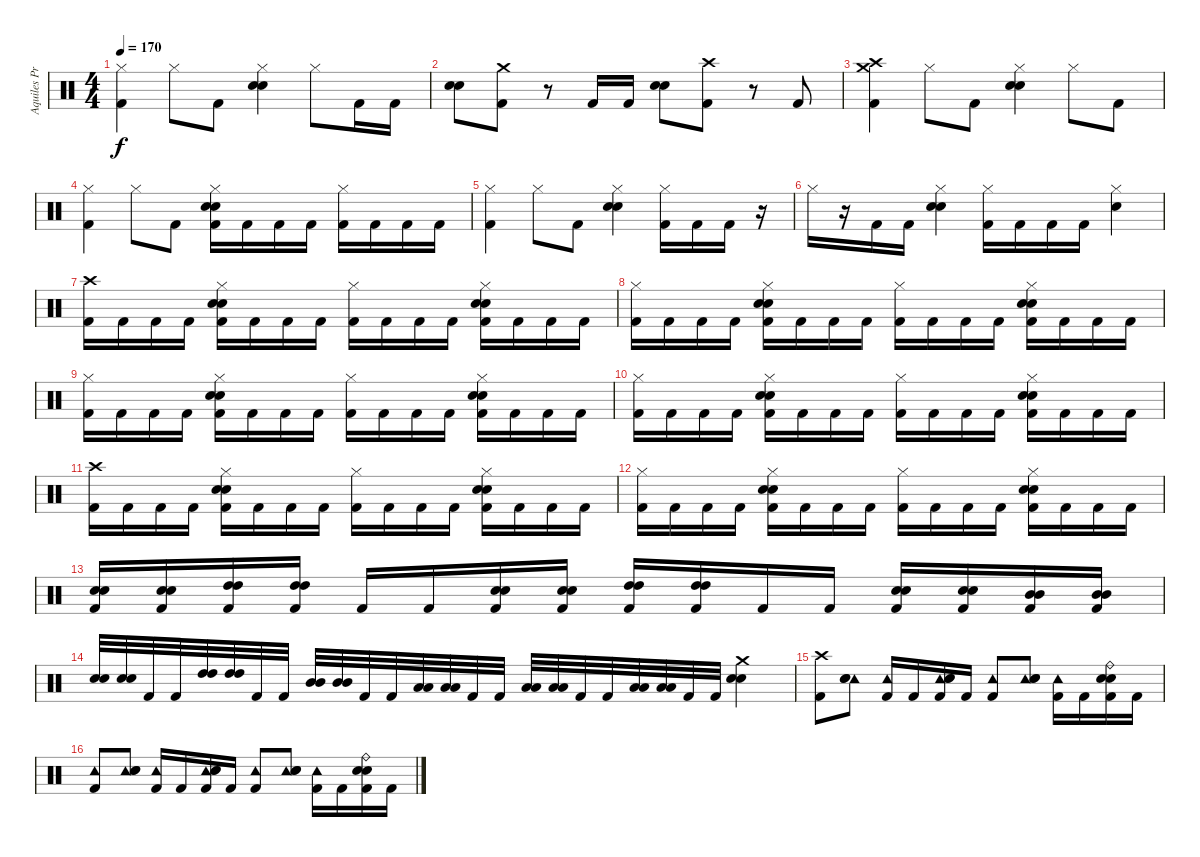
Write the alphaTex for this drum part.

\track ("Aquiles Priester" "Aquiles Pr") {instrument percussion}
\staff {score}
\articulation defaults
\ts (4 4)
\tempo 170
\clef neutral
\ks c
("Hi-Hat (closed)" "Kick (hit) 2").4{dy f} "Hi-Hat (closed)".8 "Kick (hit) 2".8 ("Hi-Hat (closed)" "Electric Snare (hit)" "Snare (hit) 2").4 "Hi-Hat (closed)".8 "Kick (hit) 2".16 "Kick (hit) 2".16 |
("Electric Snare (hit)" "Snare (hit) 2").8 ("Crash medium (hit)" "Kick (hit) 2").8 r.8 "Kick (hit) 2".16 "Kick (hit) 2".16 ("Electric Snare (hit)" "Snare (hit) 2").8 ("Crash high (hit)" "Kick (hit) 2").8 r.8 "Kick (hit) 2".8 |
("Crash medium (hit)" "Crash high (hit)" "Kick (hit) 2").4 "Hi-Hat (closed)".8 "Kick (hit) 2".8 ("Hi-Hat (closed)" "Electric Snare (hit)" "Snare (hit) 2").4 "Hi-Hat (closed)".8 "Kick (hit) 2".8 |
("Hi-Hat (closed)" "Kick (hit) 2").4 "Hi-Hat (closed)".8 "Kick (hit) 2".8 ("Hi-Hat (closed)" "Electric Snare (hit)" "Snare (hit) 2" "Kick (hit) 2").16 "Kick (hit) 2".16 "Kick (hit) 2".16 "Kick (hit) 2".16 ("Hi-Hat (closed)" "Kick (hit) 2").16 "Kick (hit) 2".16 "Kick (hit) 2".16 "Kick (hit) 2".16 |
("Hi-Hat (closed)" "Kick (hit) 2").4 "Hi-Hat (closed)".8 "Kick (hit) 2".8 ("Hi-Hat (closed)" "Electric Snare (hit)" "Snare (hit) 2").4 ("Hi-Hat (closed)" "Kick (hit) 2").16 "Kick (hit) 2".16 "Kick (hit) 2".16 r.16 |
"Hi-Hat (closed)".16 r.16 "Kick (hit) 2".16 "Kick (hit) 2".16 ("Hi-Hat (closed)" "Electric Snare (hit)" "Snare (hit) 2").4 ("Hi-Hat (closed)" "Kick (hit) 2").16 "Kick (hit) 2".16 "Kick (hit) 2".16 "Kick (hit) 2".16 ("Hi-Hat (closed)" "Electric Snare (hit)").4 |
("Crash high (hit)" "Kick (hit) 2").16 "Kick (hit) 2".16 "Kick (hit) 2".16 "Kick (hit) 2".16 ("Hi-Hat (closed)" "Electric Snare (hit)" "Snare (hit) 2" "Kick (hit) 2").16 "Kick (hit) 2".16 "Kick (hit) 2".16 "Kick (hit) 2".16 ("Hi-Hat (closed)" "Kick (hit) 2").16 "Kick (hit) 2".16 "Kick (hit) 2".16 "Kick (hit) 2".16 ("Hi-Hat (closed)" "Electric Snare (hit)" "Snare (hit) 2" "Kick (hit) 2").16 "Kick (hit) 2".16 "Kick (hit) 2".16 "Kick (hit) 2".16 |
("Hi-Hat (closed)" "Kick (hit) 2").16 "Kick (hit) 2".16 "Kick (hit) 2".16 "Kick (hit) 2".16 ("Hi-Hat (closed)" "Electric Snare (hit)" "Snare (hit) 2" "Kick (hit) 2").16 "Kick (hit) 2".16 "Kick (hit) 2".16 "Kick (hit) 2".16 ("Hi-Hat (closed)" "Kick (hit) 2").16 "Kick (hit) 2".16 "Kick (hit) 2".16 "Kick (hit) 2".16 ("Hi-Hat (closed)" "Electric Snare (hit)" "Snare (hit) 2" "Kick (hit) 2").16 "Kick (hit) 2".16 "Kick (hit) 2".16 "Kick (hit) 2".16 |
("Hi-Hat (closed)" "Kick (hit) 2").16 "Kick (hit) 2".16 "Kick (hit) 2".16 "Kick (hit) 2".16 ("Hi-Hat (closed)" "Electric Snare (hit)" "Snare (hit) 2" "Kick (hit) 2").16 "Kick (hit) 2".16 "Kick (hit) 2".16 "Kick (hit) 2".16 ("Hi-Hat (closed)" "Kick (hit) 2").16 "Kick (hit) 2".16 "Kick (hit) 2".16 "Kick (hit) 2".16 ("Hi-Hat (closed)" "Electric Snare (hit)" "Snare (hit) 2" "Kick (hit) 2").16 "Kick (hit) 2".16 "Kick (hit) 2".16 "Kick (hit) 2".16 |
("Hi-Hat (closed)" "Kick (hit) 2").16 "Kick (hit) 2".16 "Kick (hit) 2".16 "Kick (hit) 2".16 ("Hi-Hat (closed)" "Electric Snare (hit)" "Snare (hit) 2" "Kick (hit) 2").16 "Kick (hit) 2".16 "Kick (hit) 2".16 "Kick (hit) 2".16 ("Hi-Hat (closed)" "Kick (hit) 2").16 "Kick (hit) 2".16 "Kick (hit) 2".16 "Kick (hit) 2".16 ("Hi-Hat (closed)" "Electric Snare (hit)" "Snare (hit) 2" "Kick (hit) 2").16 "Kick (hit) 2".16 "Kick (hit) 2".16 "Kick (hit) 2".16 |
("Crash high (hit)" "Kick (hit) 2").16 "Kick (hit) 2".16 "Kick (hit) 2".16 "Kick (hit) 2".16 ("Hi-Hat (closed)" "Electric Snare (hit)" "Snare (hit) 2" "Kick (hit) 2").16 "Kick (hit) 2".16 "Kick (hit) 2".16 "Kick (hit) 2".16 ("Hi-Hat (closed)" "Kick (hit) 2").16 "Kick (hit) 2".16 "Kick (hit) 2".16 "Kick (hit) 2".16 ("Hi-Hat (closed)" "Electric Snare (hit)" "Snare (hit) 2" "Kick (hit) 2").16 "Kick (hit) 2".16 "Kick (hit) 2".16 "Kick (hit) 2".16 |
("Hi-Hat (closed)" "Kick (hit) 2").16 "Kick (hit) 2".16 "Kick (hit) 2".16 "Kick (hit) 2".16 ("Hi-Hat (closed)" "Electric Snare (hit)" "Snare (hit) 2" "Kick (hit) 2").16 "Kick (hit) 2".16 "Kick (hit) 2".16 "Kick (hit) 2".16 ("Hi-Hat (closed)" "Kick (hit) 2").16 "Kick (hit) 2".16 "Kick (hit) 2".16 "Kick (hit) 2".16 ("Hi-Hat (closed)" "Electric Snare (hit)" "Snare (hit) 2" "Kick (hit) 2").16 "Kick (hit) 2".16 "Kick (hit) 2".16 "Kick (hit) 2".16 |
("Electric Snare (hit)" "Snare (hit) 2" "Kick (hit) 2").16 ("Electric Snare (hit)" "Snare (hit) 2" "Kick (hit) 2").16 ("High Tom (hit)" "High Tom (hit)" "Kick (hit) 2").16 ("High Tom (hit)" "High Tom (hit)" "Kick (hit) 2").16 "Kick (hit) 2".16 "Kick (hit) 2".16 ("Electric Snare (hit)" "Snare (hit) 2" "Kick (hit) 2").16 ("Electric Snare (hit)" "Snare (hit) 2" "Kick (hit) 2").16 ("High Tom (hit)" "High Tom (hit)" "Kick (hit) 2").16 ("High Tom (hit)" "High Tom (hit)" "Kick (hit) 2").16 "Kick (hit) 2".16 "Kick (hit) 2".16 ("Electric Snare (hit)" "Snare (hit) 2" "Kick (hit) 2").16 ("Electric Snare (hit)" "Snare (hit) 2" "Kick (hit) 2").16 ("Mid Tom (hit)" "Mid Tom (hit)" "Kick (hit) 2").16 ("Mid Tom (hit)" "Mid Tom (hit)" "Kick (hit) 2").16 |
("Electric Snare (hit)" "Snare (hit) 2").32 ("Electric Snare (hit)" "Snare (hit) 2").32 "Kick (hit) 2".32 "Kick (hit) 2".32 ("High Tom (hit)" "High Tom (hit)").32 ("High Tom (hit)" "High Tom (hit)").32 "Kick (hit) 2".32 "Kick (hit) 2".32 ("Mid Tom (hit)" "Mid Tom (hit)").32 ("Mid Tom (hit)" "Mid Tom (hit)").32 "Kick (hit) 2".32 "Kick (hit) 2".32 ("Low Tom (hit)" "Low Tom (hit)").32 ("Low Tom (hit)" "Low Tom (hit)").32 "Kick (hit) 2".32 "Kick (hit) 2".32 ("Low Floor Tom (hit)" "Low Floor Tom (hit)").32 ("Low Floor Tom (hit)" "Low Floor Tom (hit)").32 "Kick (hit) 2".32 "Kick (hit) 2".32 ("Low Floor Tom (hit)" "Low Floor Tom (hit)").32 ("Low Floor Tom (hit)" "Low Floor Tom (hit)").32 "Kick (hit) 2".32 "Kick (hit) 2".32 ("Crash medium (hit)" "Electric Snare (hit)" "Snare (hit) 2").4 |
("Crash high (hit)" "Kick (hit) 2").8 ("Tambourine (hit)" "Electric Snare (hit)" "Snare (hit) 2").8 ("Tambourine (hit)" "Kick (hit) 2").16 "Kick (hit) 2".16 ("Tambourine (hit)" "Electric Snare (hit)" "Snare (hit) 2" "Kick (hit) 2").16 "Kick (hit) 2".16 ("Tambourine (hit)" "Kick (hit) 2").8 ("Tambourine (hit)" "Electric Snare (hit)" "Snare (hit) 2").8 ("Tambourine (hit)" "Kick (hit) 2").16 "Kick (hit) 2".16 ("Ride (bell)" "Electric Snare (hit)" "Snare (hit) 2" "Kick (hit) 2").16 "Kick (hit) 2".16 |
("Tambourine (hit)" "Kick (hit) 2").8 ("Tambourine (hit)" "Electric Snare (hit)" "Snare (hit) 2").8 ("Tambourine (hit)" "Kick (hit) 2").16 "Kick (hit) 2".16 ("Tambourine (hit)" "Electric Snare (hit)" "Snare (hit) 2" "Kick (hit) 2").16 "Kick (hit) 2".16 ("Tambourine (hit)" "Kick (hit) 2").8 ("Tambourine (hit)" "Electric Snare (hit)" "Snare (hit) 2").8 ("Tambourine (hit)" "Kick (hit) 2").16 "Kick (hit) 2".16 ("Ride (bell)" "Electric Snare (hit)" "Snare (hit) 2" "Kick (hit) 2").16 "Kick (hit) 2".16
